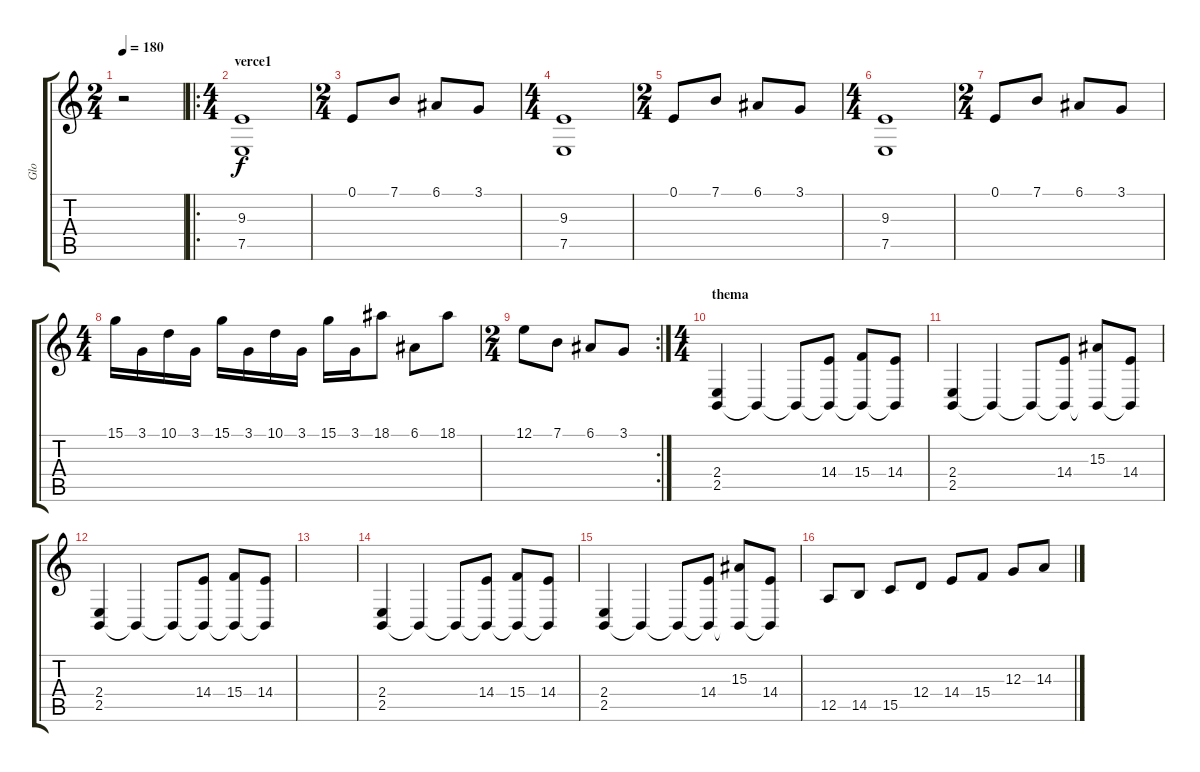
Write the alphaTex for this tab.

\track ("Glo" "Glo") {instrument stringensemble1}
\staff {score tabs}
\tuning (E4 B3 G3 D3 A2 E2) {hide}
\ts (2 4)
\tempo 180
\clef g2
\ks c
r.2{dy f} |
\ro
\ts (4 4)
\section ("" "verce1")
(9.3 7.5).1 |
\ts (2 4)
0.1.8 7.1.8 6.1.8 3.1.8 |
\ts (4 4)
(9.3 7.5).1 |
\ts (2 4)
0.1.8 7.1.8 6.1.8 3.1.8 |
\ts (4 4)
(9.3 7.5).1 |
\ts (2 4)
0.1.8 7.1.8 6.1.8 3.1.8 |
\ts (4 4)
15.1.16 3.1.16 10.1.16 3.1.16 15.1.16 3.1.16 10.1.16 3.1.16 15.1.16 3.1.16 18.1.8 6.1.8 18.1.8 |
\rc 2
\ts (2 4)
12.1.8 7.1.8 6.1.8 3.1.8 |
\ts (4 4)
\section ("" "thema")
(2.4 2.5).4 2.5{t}.4 2.5{t}.8 (14.4 2.5{t}).8 (15.4 2.5{t}).8 (14.4 2.5{t}).8 |
(2.4 2.5).4 2.5{t}.4 2.5{t}.8 (14.4 2.5{t}).8 (15.3 2.5{t}).8 (14.4 2.5{t}).8 |
(2.4 2.5).4 2.5{t}.4 2.5{t}.8 (14.4 2.5{t}).8 (15.4 2.5{t}).8 (14.4 2.5{t}).8 |
|
(2.4 2.5).4 2.5{t}.4 2.5{t}.8 (14.4 2.5{t}).8 (15.4 2.5{t}).8 (14.4 2.5{t}).8 |
(2.4 2.5).4 2.5{t}.4 2.5{t}.8 (14.4 2.5{t}).8 (15.3 2.5{t}).8 (14.4 2.5{t}).8 |
12.5.8 14.5.8 15.5.8 12.4.8 14.4.8 15.4.8 12.3.8 14.3.8
